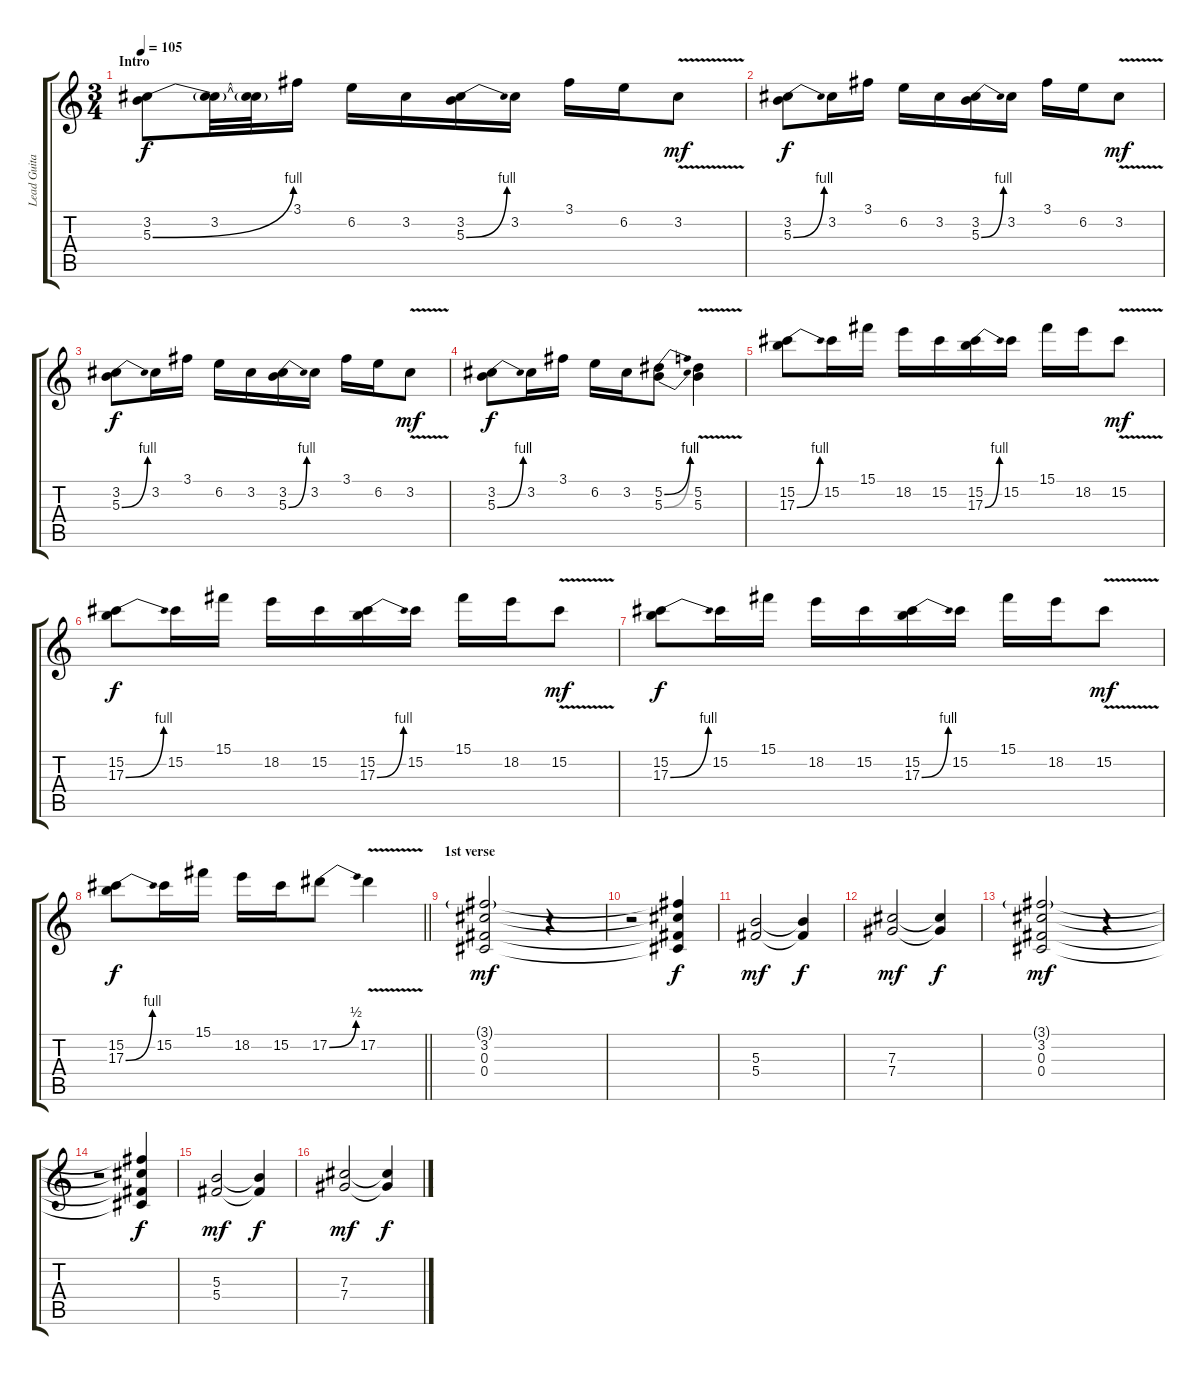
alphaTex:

\track ("Lead Guitar" "Lead Guita") {instrument overdrivenguitar}
\staff {score tabs}
\tuning (Eb4 Bb3 Gb3 Db3 Ab2 Eb2) {hide}
\ts (3 4)
\section ("" "Intro")
\tempo 105
\clef g2
\ks c
(3.2 5.3{be (bend 0 0 60 4)}).8{dy f instrument overdrivenguitar} (3.2 5.3{t}).32 (3.2{t} 5.3{t}).32 3.1.16 6.2.16 3.2.16 (3.2 5.3{be (bend 0 0 60 4)}).16 3.2.16 3.1.16 6.2.16 3.2{v}.8{dy mf} |
(3.2 5.3{be (bend 0 0 60 4)}).8{dy f} 3.2.16 3.1.16 6.2.16 3.2.16 (3.2 5.3{be (bend 0 0 60 4)}).16 3.2.16 3.1.16 6.2.16 3.2{v}.8{dy mf} |
(3.2 5.3{be (bend 0 0 60 4)}).8{dy f} 3.2.16 3.1.16 6.2.16 3.2.16 (3.2 5.3{be (bend 0 0 60 4)}).16 3.2.16 3.1.16 6.2.16 3.2{v}.8{dy mf} |
(3.2 5.3{be (bend 0 0 60 4)}).8{dy f} 3.2.16 3.1.16 6.2.16 3.2.16 (5.2{be (bend 0 0 60 4)} 5.3{be (bend 0 0 60 4)}).8 (5.2{v} 5.3{v}).4 |
(15.2 17.3{be (bend 0 0 60 4)}).8 15.2.16 15.1.16 18.2.16 15.2.16 (15.2 17.3{be (bend 0 0 60 4)}).16 15.2.16 15.1.16 18.2.16 15.2{v}.8{dy mf} |
(15.2 17.3{be (bend 0 0 60 4)}).8{dy f} 15.2.16 15.1.16 18.2.16 15.2.16 (15.2 17.3{be (bend 0 0 60 4)}).16 15.2.16 15.1.16 18.2.16 15.2{v}.8{dy mf} |
(15.2 17.3{be (bend 0 0 60 4)}).8{dy f} 15.2.16 15.1.16 18.2.16 15.2.16 (15.2 17.3{be (bend 0 0 60 4)}).16 15.2.16 15.1.16 18.2.16 15.2{v}.8{dy mf} |
\barLineRight lightlight
(15.2 17.3{be (bend 0 0 60 4)}).8{dy f} 15.2.16 15.1.16 18.2.16 15.2.16 17.2{be (bend 0 0 60 2)}.8 17.2{v}.4 |
\section ("" "1st verse")
(3.1{g} 3.2 0.3 0.4).2{dy mf volume 7} r.4 |
r.2 (3.1{t} 3.2{t} 0.3{t} 0.4{t}).4{dy f} |
(5.3 5.4).2{dy mf} (5.3{t} 5.4{t}).4{dy f} |
(7.3 7.4).2{dy mf} (7.3{t} 7.4{t}).4{dy f} |
(3.1{g} 3.2 0.3 0.4).2{dy mf} r.4 |
r.2 (3.1{t} 3.2{t} 0.3{t} 0.4{t}).4{dy f} |
(5.3 5.4).2{dy mf} (5.3{t} 5.4{t}).4{dy f} |
(7.3 7.4).2{dy mf} (7.3{t} 7.4{t}).4{dy f}
